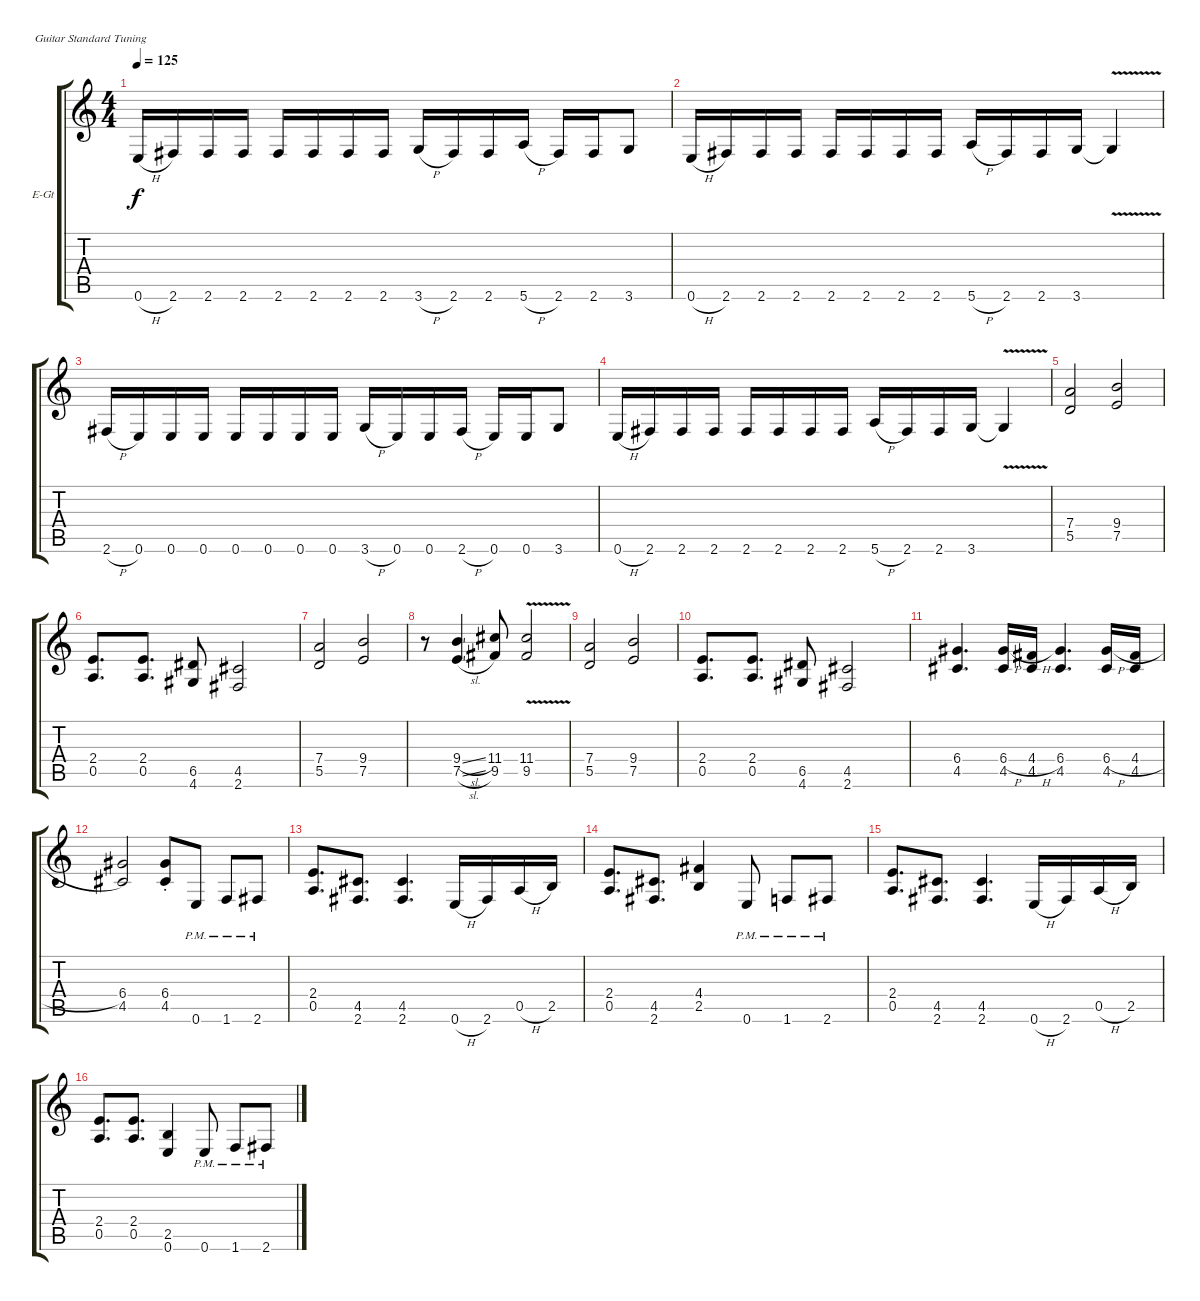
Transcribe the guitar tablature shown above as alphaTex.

\defaultSystemsLayout 4
\bracketExtendMode groupsimilarinstruments
\firstSystemTrackNameOrientation horizontal
\otherSystemsTrackNameOrientation horizontal
\track ("Stefan Kaufmann" "E-Gt") {instrument distortionguitar}
\staff {score tabs}
\tuning (E4 B3 G3 D3 A2 E2)
\ts (4 4)
\tempo 125
\clef g2
\ks c
0.6{h}.16{dy f} 2.6.16 2.6.16 2.6.16 2.6.16 2.6.16 2.6.16 2.6.16 3.6{h}.16 2.6.16 2.6.16 5.6{h}.16 2.6.16 2.6.16 3.6.8 |
0.6{h}.16 2.6.16 2.6.16 2.6.16 2.6.16 2.6.16 2.6.16 2.6.16 5.6{h}.16 2.6.16 2.6.16 3.6.16 3.6{v t}.4 |
2.6{h}.16 0.6.16 0.6.16 0.6.16 0.6.16 0.6.16 0.6.16 0.6.16 3.6{h}.16 0.6.16 0.6.16 2.6{h}.16 0.6.16 0.6.16 3.6.8 |
0.6{h}.16 2.6.16 2.6.16 2.6.16 2.6.16 2.6.16 2.6.16 2.6.16 5.6{h}.16 2.6.16 2.6.16 3.6.16 3.6{v t}.4 |
(5.5 7.4).2 (7.5 9.4).2 |
(0.5 2.4).8{d} (2.4 0.5).8{d} (4.6 6.5).8 (2.6 4.5).2 |
(5.5 7.4).2 (7.5 9.4).2 |
r.8 (9.4{sl} 7.5{sl}).4 (11.4 9.5).8 (11.4{v} 9.5).2 |
(5.5 7.4).2 (7.5 9.4).2 |
(0.5 2.4).8{d} (2.4 0.5).8{d} (4.6 6.5).8 (2.6 4.5).2 |
(4.5 6.4).4{d} (4.5 6.4{h}).16 (4.4{h} 4.5).16 (4.5 6.4).4{d} (4.5 6.4{h}).16 (4.4{h} 4.5).16 |
(4.5 6.4).2 (4.5{st} 6.4{st}).8 0.6{pm}.8 1.6{pm}.8 2.6{pm}.8 |
(2.4 0.5).8{d} (4.5 2.6).8{d} (4.5 2.6).4{d} 0.6{h}.16 2.6.16 0.5{h}.16 2.5.16 |
(0.5 2.4).8{d} (2.6 4.5).8{d} (2.5 4.4).4 0.6{pm}.8 1.6{pm}.8 2.6{pm}.8 |
(2.4 0.5).8{d} (4.5 2.6).8{d} (4.5 2.6).4{d} 0.6{h}.16 2.6.16 0.5{h}.16 2.5.16 |
(0.5 2.4).8{d} (0.5 2.4).8{d} (0.6 2.5).4 0.6{pm}.8 1.6{pm}.8 2.6{pm}.8
